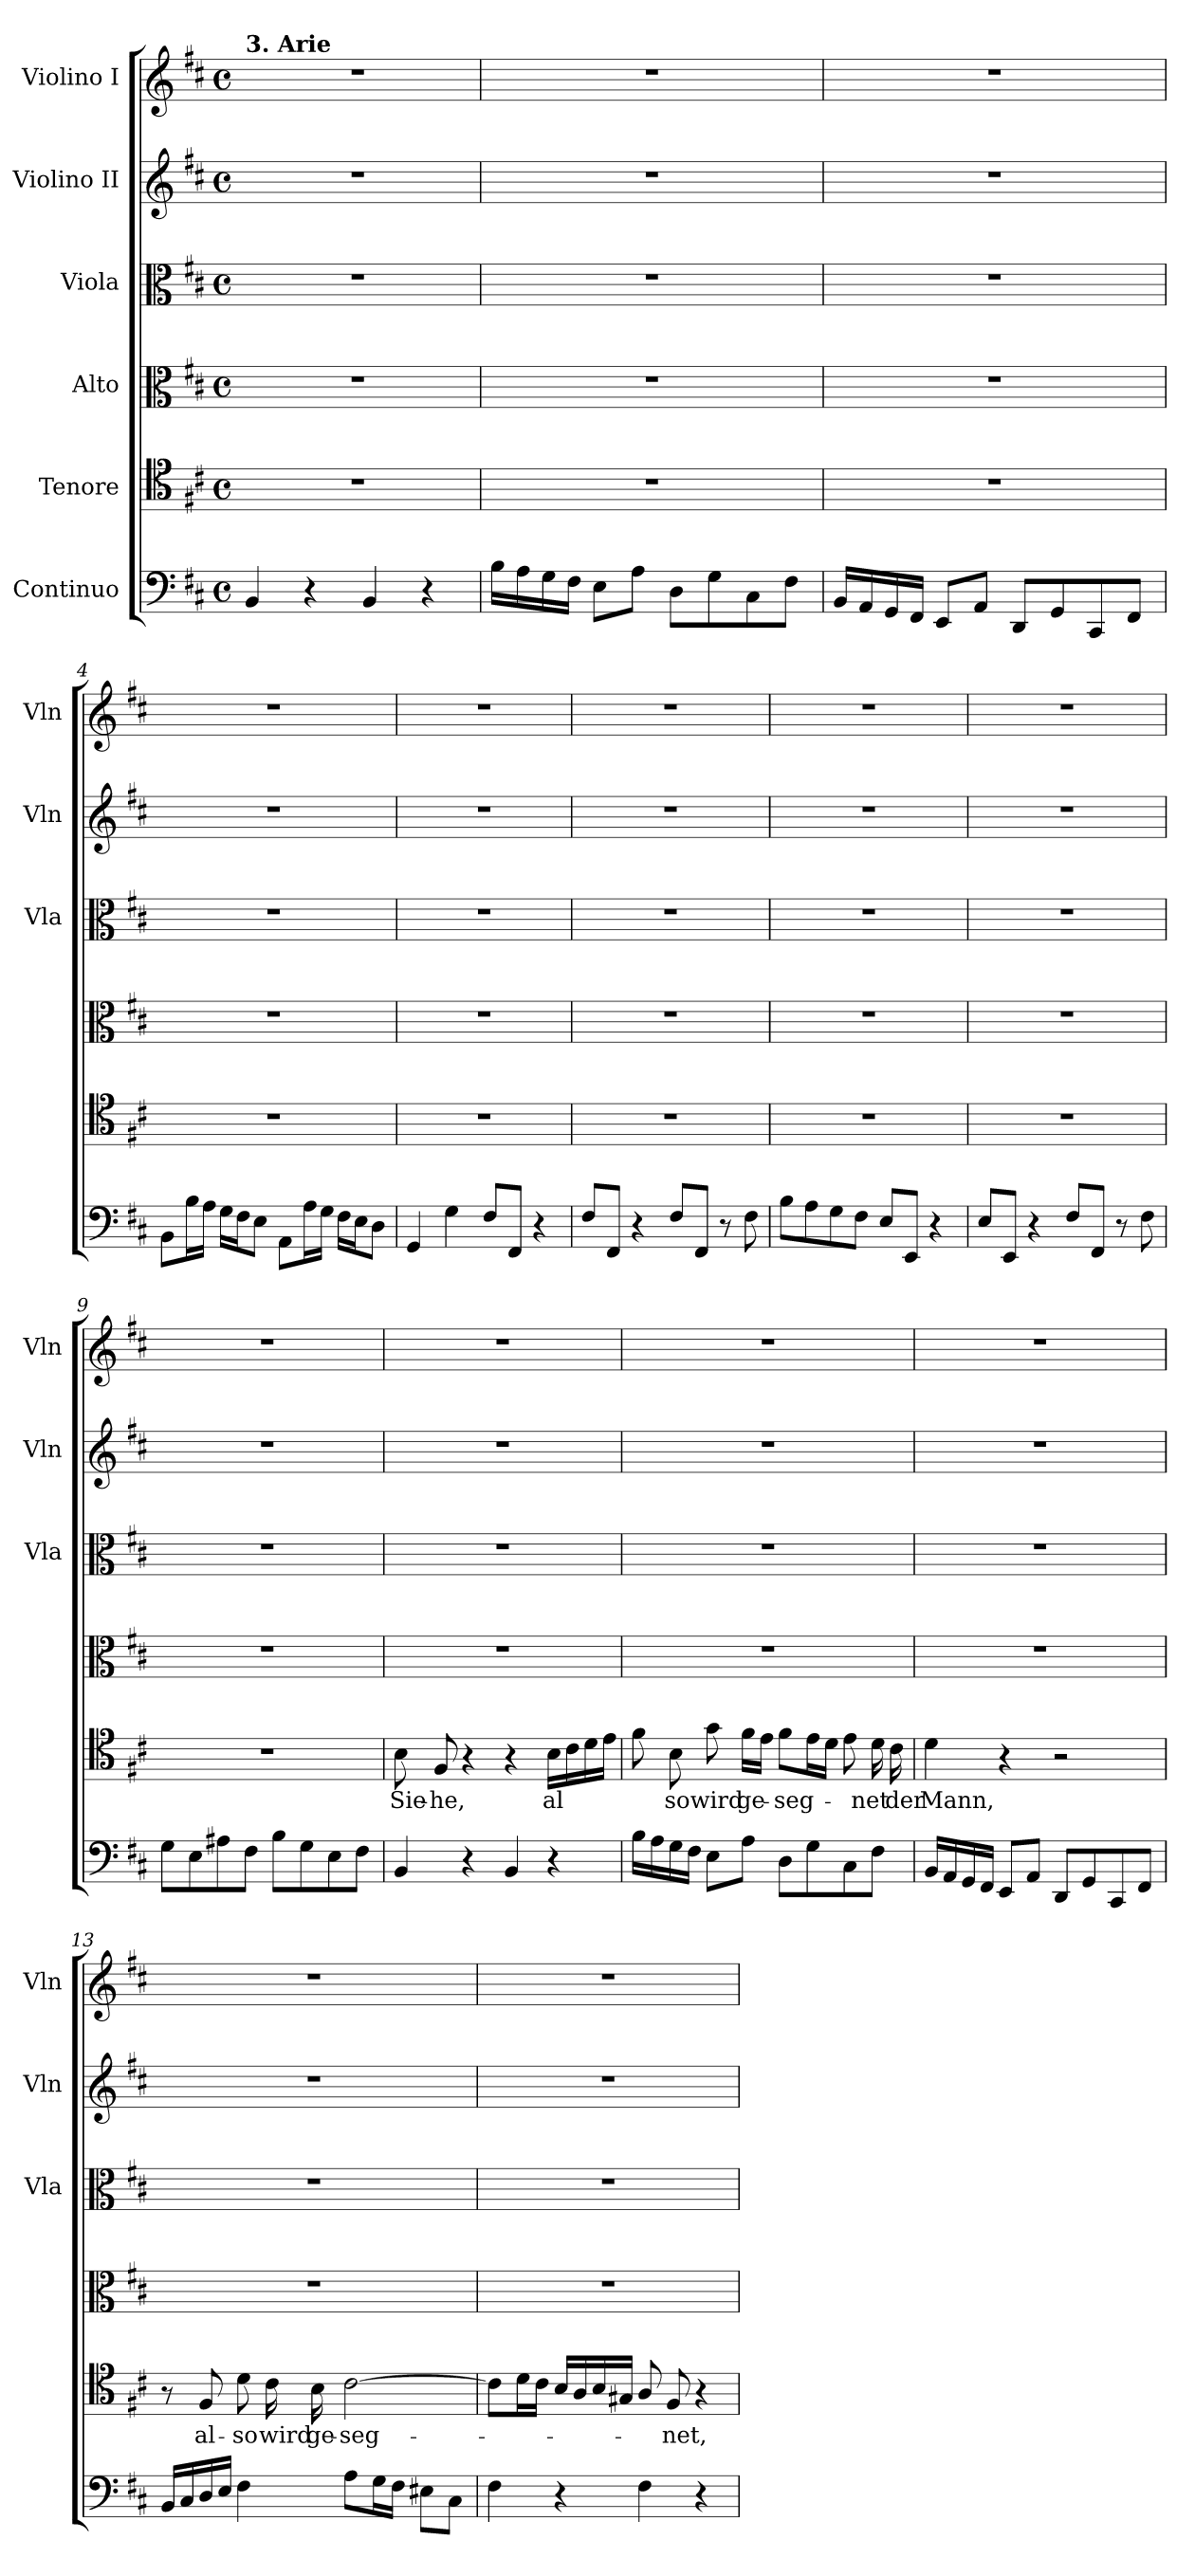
**kern	**kern	**text	**kern	**kern	**kern	**kern
*part6	*part5	*part5	*part4	*part3	*part2	*part1
*staff6	*staff5	*staff5	*staff4	*staff3	*staff2	*staff1
*I"Continuo	*I"Tenore	*	*I"Alto	*I"Viola	*I"Violino II	*I"Violino I
*	*	*	*	*I'Vla	*I'Vln	*I'Vln
*clefF4	*clefC4	*	*clefC3	*clefC3	*clefG2	*clefG2
*k[f#c#]	*k[f#c#]	*	*k[f#c#]	*k[f#c#]	*k[f#c#]	*k[f#c#]
*M4/4	*M4/4	*	*M4/4	*M4/4	*M4/4	*M4/4
*met(c)	*met(c)	*	*met(c)	*met(c)	*met(c)	*met(c)
=1	=1	=1	=1	=1	=1	=1
!	!	!	!	!	!	!LO:TX:a:B:t=3. Arie
4BB/	1r	.	1r	1r	1r	1r
4r	.	.	.	.	.	.
4BB/	.	.	.	.	.	.
4r	.	.	.	.	.	.
=2	=2	=2	=2	=2	=2	=2
16B\LL	1r	.	1r	1r	1r	1r
16A\	.	.	.	.	.	.
16G\	.	.	.	.	.	.
16F#\JJ	.	.	.	.	.	.
8E\L	.	.	.	.	.	.
8A\J	.	.	.	.	.	.
8D\L	.	.	.	.	.	.
8G\	.	.	.	.	.	.
8C#\	.	.	.	.	.	.
8F#\J	.	.	.	.	.	.
=3	=3	=3	=3	=3	=3	=3
16BB/LL	1r	.	1r	1r	1r	1r
16AA/	.	.	.	.	.	.
16GG/	.	.	.	.	.	.
16FF#/JJ	.	.	.	.	.	.
8EE/L	.	.	.	.	.	.
8AA/J	.	.	.	.	.	.
8DD/L	.	.	.	.	.	.
8GG/	.	.	.	.	.	.
8CC#/	.	.	.	.	.	.
8FF#/J	.	.	.	.	.	.
=4	=4	=4	=4	=4	=4	=4
8BB\L	1r	.	1r	1r	1r	1r
16B\L	.	.	.	.	.	.
16A\JJ	.	.	.	.	.	.
16G\LL	.	.	.	.	.	.
16F#\J	.	.	.	.	.	.
8E\J	.	.	.	.	.	.
8AA\L	.	.	.	.	.	.
16A\L	.	.	.	.	.	.
16G\JJ	.	.	.	.	.	.
16F#\LL	.	.	.	.	.	.
16E\J	.	.	.	.	.	.
8D\J	.	.	.	.	.	.
!!LO:LB:g=z
=5	=5	=5	=5	=5	=5	=5
4GG/	1r	.	1r	1r	1r	1r
4G\	.	.	.	.	.	.
8F#/L	.	.	.	.	.	.
8FF#/J	.	.	.	.	.	.
4r	.	.	.	.	.	.
=6	=6	=6	=6	=6	=6	=6
8F#/L	1r	.	1r	1r	1r	1r
8FF#/J	.	.	.	.	.	.
4r	.	.	.	.	.	.
8F#/L	.	.	.	.	.	.
8FF#/J	.	.	.	.	.	.
8r	.	.	.	.	.	.
8F#\	.	.	.	.	.	.
=7	=7	=7	=7	=7	=7	=7
8B\L	1r	.	1r	1r	1r	1r
8A\	.	.	.	.	.	.
8G\	.	.	.	.	.	.
8F#\J	.	.	.	.	.	.
8E/L	.	.	.	.	.	.
8EE/J	.	.	.	.	.	.
4r	.	.	.	.	.	.
=8	=8	=8	=8	=8	=8	=8
8E/L	1r	.	1r	1r	1r	1r
8EE/J	.	.	.	.	.	.
4r	.	.	.	.	.	.
8F#/L	.	.	.	.	.	.
8FF#/J	.	.	.	.	.	.
8r	.	.	.	.	.	.
8F#\	.	.	.	.	.	.
=9	=9	=9	=9	=9	=9	=9
8G\L	1r	.	1r	1r	1r	1r
8E\	.	.	.	.	.	.
8A#X\	.	.	.	.	.	.
8F#\J	.	.	.	.	.	.
8B\L	.	.	.	.	.	.
8G\	.	.	.	.	.	.
8E\	.	.	.	.	.	.
8F#\J	.	.	.	.	.	.
!!LO:PB:g=z
=10	=10	=10	=10	=10	=10	=10
!	!	!LO:LY:b	!	!	!	!
4BB/	8B\	Sie-	1r	1r	1r	1r
!	!	!LO:LY:b	!	!	!	!
.	8F#/	-he,	.	.	.	.
4r	4r	.	.	.	.	.
4BB/	4r	.	.	.	.	.
!	!	!LO:LY:b	!	!	!	!
4r	16B\LL	al-	.	.	.	.
.	16c#\	.	.	.	.	.
.	16d\	.	.	.	.	.
.	16e\JJ	.	.	.	.	.
=11	=11	=11	=11	=11	=11	=11
!	!	!LO:LY:b	!	!	!	!
16B\LL	8f#\	--	1r	1r	1r	1r
16A\	.	.	.	.	.	.
!	!	!LO:LY:b	!	!	!	!
16G\	8B\	so	.	.	.	.
16F#\JJ	.	.	.	.	.	.
!	!	!LO:LY:b	!	!	!	!
8E\L	8g\	wird	.	.	.	.
!	!	!LO:LY:b	!	!	!	!
8A\J	16f#\LL	ge-	.	.	.	.
.	16e\JJ	.	.	.	.	.
!	!	!LO:LY:b	!	!	!	!
8D\L	8f#\L	seg-	.	.	.	.
8G\	16e\L	.	.	.	.	.
.	16d\JJ	.	.	.	.	.
8C#\	8e\	.	.	.	.	.
!	!	!LO:LY:b	!	!	!	!
8F#\J	16d\	-net	.	.	.	.
!	!	!LO:LY:b	!	!	!	!
.	16c#\	der	.	.	.	.
=12	=12	=12	=12	=12	=12	=12
!	!	!LO:LY:b	!	!	!	!
16BB/LL	4d\	Mann,	1r	1r	1r	1r
16AA/	.	.	.	.	.	.
16GG/	.	.	.	.	.	.
16FF#/JJ	.	.	.	.	.	.
8EE/L	4r	.	.	.	.	.
8AA/J	.	.	.	.	.	.
8DD/L	2r	.	.	.	.	.
8GG/	.	.	.	.	.	.
8CC#/	.	.	.	.	.	.
8FF#/J	.	.	.	.	.	.
=13	=13	=13	=13	=13	=13	=13
16BB/LL	8r	.	1r	1r	1r	1r
16C#/	.	.	.	.	.	.
!	!	!LO:LY:b	!	!	!	!
16D/	8F#/	al-	.	.	.	.
16E/JJ	.	.	.	.	.	.
!	!	!LO:LY:b	!	!	!	!
4F#\	8d\	-so	.	.	.	.
!	!	!LO:LY:b	!	!	!	!
.	16c#\	wird	.	.	.	.
!	!	!LO:LY:b	!	!	!	!
.	16B\	ge-	.	.	.	.
!	!	!LO:LY:b	!	!	!	!
8A\L	[>2c#\	-seg-	.	.	.	.
16G\L	.	.	.	.	.	.
16F#\JJ	.	.	.	.	.	.
8E#X\L	.	.	.	.	.	.
8C#\J	.	.	.	.	.	.
!!LO:LB:g=z
=14	=14	=14	=14	=14	=14	=14
4F#\	8c#\L]	.	1r	1r	1r	1r
.	16d\L	.	.	.	.	.
.	16c#\JJ	.	.	.	.	.
4r	16B/LL	.	.	.	.	.
.	16A/	.	.	.	.	.
.	16B/	.	.	.	.	.
.	16G#X/JJ	.	.	.	.	.
4F#\	8A/	.	.	.	.	.
!	!	!LO:LY:b	!	!	!	!
.	8F#/	-net,	.	.	.	.
4r	4r	.	.	.	.	.
=	=	=	=	=	=	=
*-	*-	*-	*-	*-	*-	*-
